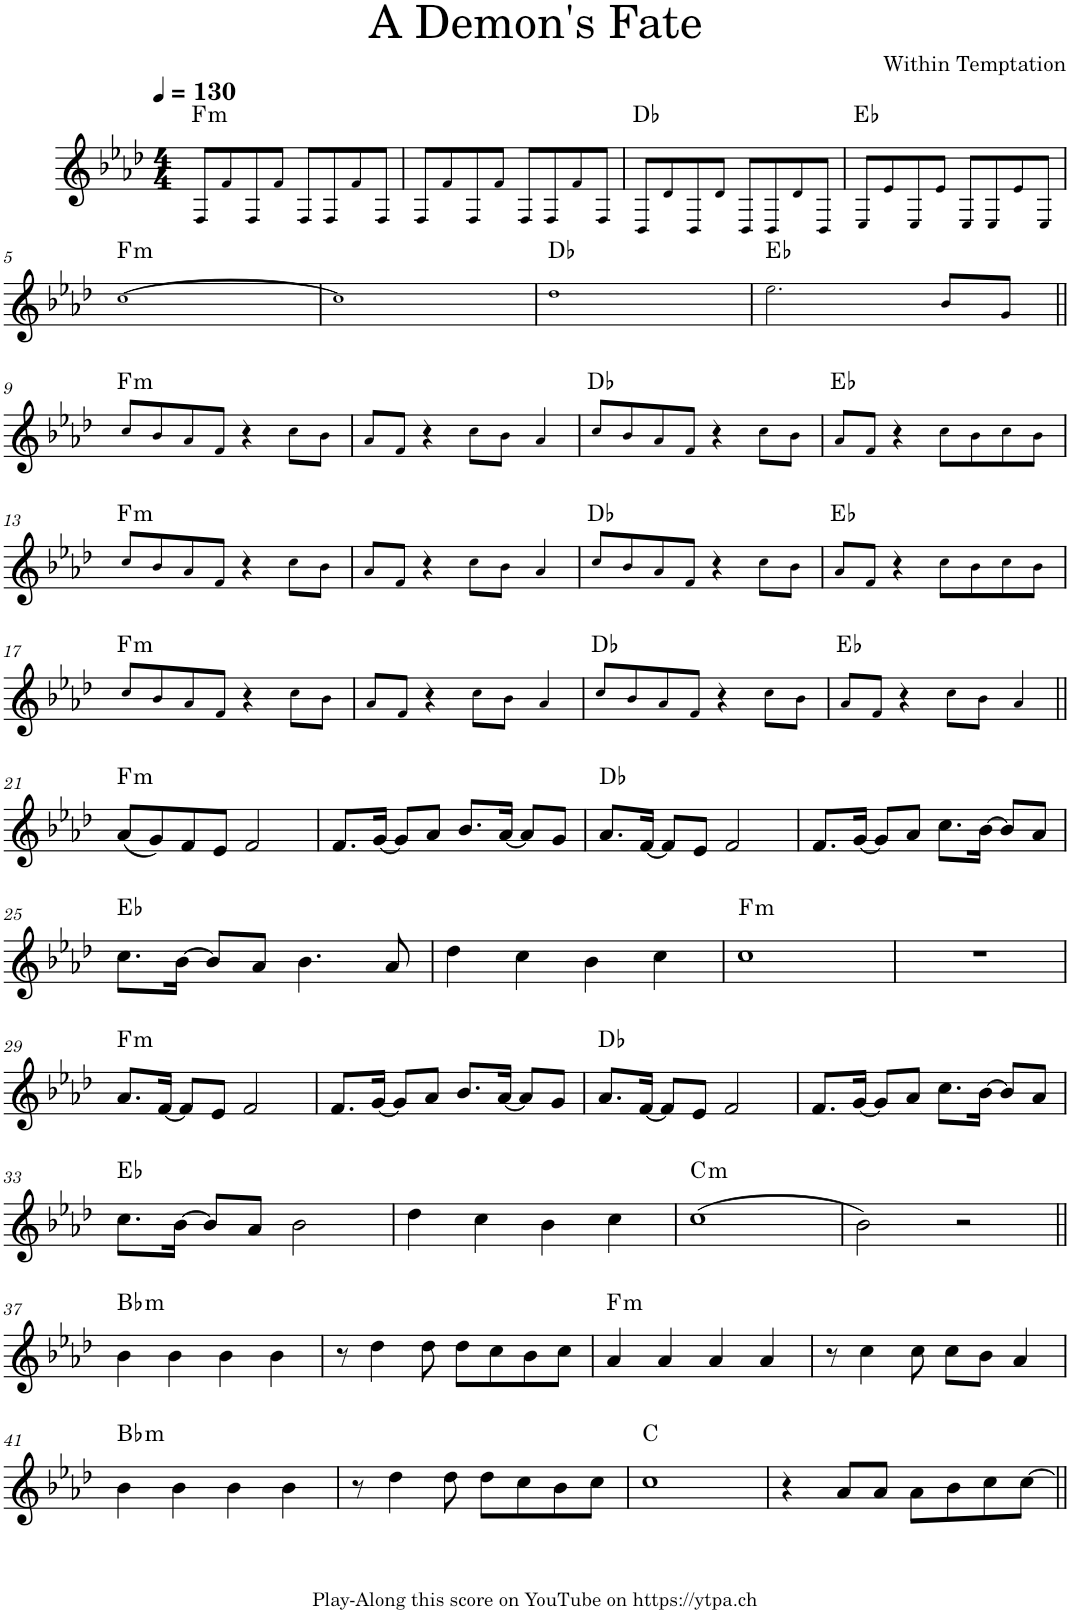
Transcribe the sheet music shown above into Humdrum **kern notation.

**kern	**harte
*part1	*part1
*staff1	*
*I"Piano	*
*I'Pno.	*
*clefG2	*
*k[b-e-a-d-]	*
*M4/4	*
*MM130	*
=1	=1
!	!LO:H:kt=m
8F!/L	F:min
8f!/	.
8F!/	.
8f!/J	.
8F!/L	.
8F!/	.
8f!/	.
8F!/J	.
=2	=2
8F!/L	.
8f!/	.
8F!/	.
8f!/J	.
8F!/L	.
8F!/	.
8f!/	.
8F!/J	.
=3	=3
8D-!/L	Db:maj
8d-!/	.
8D-!/	.
8d-!/J	.
8D-!/L	.
8D-!/	.
8d-!/	.
8D-!/J	.
=4	=4
8E-!/L	Eb:maj
8e-!/	.
8E-!/	.
8e-!/J	.
8E-!/L	.
8E-!/	.
8e-!/	.
8E-!/J	.
!!LO:LB:g=z
=5	=5
!	!LO:H:kt=m
[1cc!	F:min
=6	=6
1cc!]	.
=7	=7
1dd-!	Db:maj
=8	=8
2.ee-!\	Eb:maj
8b-!/L	.
8g!/J	.
!!LO:LB:g=z
=9||	=9||
!	!LO:H:kt=m
8cc!/L	F:min
8b-!/	.
8a-!/	.
8f!/J	.
4r	.
8cc!\L	.
8b-!\J	.
=10	=10
8a-!/L	.
8f!/J	.
4r	.
8cc!\L	.
8b-!\J	.
4a-!/	.
=11	=11
8cc!/L	Db:maj
8b-!/	.
8a-!/	.
8f!/J	.
4r	.
8cc!\L	.
8b-!\J	.
=12	=12
8a-!/L	Eb:maj
8f!/J	.
4r	.
8cc!\L	.
8b-!\	.
8cc!\	.
8b-!\J	.
!!LO:LB:g=z
=13	=13
!	!LO:H:kt=m
8cc!/L	F:min
8b-!/	.
8a-!/	.
8f!/J	.
4r	.
8cc!\L	.
8b-!\J	.
=14	=14
8a-!/L	.
8f!/J	.
4r	.
8cc!\L	.
8b-!\J	.
4a-!/	.
=15	=15
8cc!/L	Db:maj
8b-!/	.
8a-!/	.
8f!/J	.
4r	.
8cc!\L	.
8b-!\J	.
=16	=16
8a-!/L	Eb:maj
8f!/J	.
4r	.
8cc!\L	.
8b-!\	.
8cc!\	.
8b-!\J	.
!!LO:LB:g=z
=17	=17
!	!LO:H:kt=m
8cc!/L	F:min
8b-!/	.
8a-!/	.
8f!/J	.
4r	.
8cc!\L	.
8b-!\J	.
=18	=18
8a-!/L	.
8f!/J	.
4r	.
8cc!\L	.
8b-!\J	.
4a-!/	.
=19	=19
8cc!/L	Db:maj
8b-!/	.
8a-!/	.
8f!/J	.
4r	.
8cc!\L	.
8b-!\J	.
=20	=20
8a-!/L	Eb:maj
8f!/J	.
4r	.
8cc!\L	.
8b-!\J	.
4a-!/	.
!!LO:LB:g=z
=21||	=21||
!	!LO:H:kt=m
(8a-/L	F:min
8g/)	.
8f/	.
8e-/J	.
2f/	.
=22	=22
8.f/L	.
[16g/Jk	.
8g/L]	.
8a-/J	.
8.b-/L	.
[16a-/Jk	.
8a-/L]	.
8g/J	.
=23	=23
8.a-/L	Db:maj
[16f/Jk	.
8f/L]	.
8e-/J	.
2f/	.
=24	=24
8.f/L	.
[16g/Jk	.
8g/L]	.
8a-/J	.
8.cc\L	.
[16b-\Jk	.
8b-/L]	.
8a-/J	.
!!LO:LB:g=z
=25	=25
8.cc\L	Eb:maj
[16b-\Jk	.
8b-/L]	.
8a-/J	.
4.b-\	.
8a-/	.
=26	=26
4dd-\	.
4cc\	.
4b-\	.
4cc\	.
=27	=27
!	!LO:H:kt=m
1cc	F:min
=28	=28
1r	.
!!LO:LB:g=z
=29	=29
!	!LO:H:kt=m
8.a-/L	F:min
[16f/Jk	.
8f/L]	.
8e-/J	.
2f/	.
=30	=30
8.f/L	.
[16g/Jk	.
8g/L]	.
8a-/J	.
8.b-/L	.
[16a-/Jk	.
8a-/L]	.
8g/J	.
=31	=31
8.a-/L	Db:maj
[16f/Jk	.
8f/L]	.
8e-/J	.
2f/	.
=32	=32
8.f/L	.
[16g/Jk	.
8g/L]	.
8a-/J	.
8.cc\L	.
[16b-\Jk	.
8b-/L]	.
8a-/J	.
!!LO:LB:g=z
=33	=33
8.cc\L	Eb:maj
[16b-\Jk	.
8b-/L]	.
8a-/J	.
2b-\	.
=34	=34
4dd-\	.
4cc\	.
4b-\	.
4cc\	.
=35	=35
!	!LO:H:kt=m
(1cc	C:min
=36	=36
2b-\)	.
2r	.
!!LO:LB:g=z
=37||	=37||
!	!LO:H:kt=m
4b-\	Bb:min
4b-\	.
4b-\	.
4b-\	.
=38	=38
8r	.
4dd-\	.
8dd-\	.
8dd-\L	.
8cc\	.
8b-\	.
8cc\J	.
=39	=39
!	!LO:H:kt=m
4a-/	F:min
4a-/	.
4a-/	.
4a-/	.
=40	=40
8r	.
4cc\	.
8cc\	.
8cc\L	.
8b-\J	.
4a-/	.
!!LO:LB:g=z
=41	=41
!	!LO:H:kt=m
4b-\	Bb:min
4b-\	.
4b-\	.
4b-\	.
=42	=42
8r	.
4dd-\	.
8dd-\	.
8dd-\L	.
8cc\	.
8b-\	.
8cc\J	.
=43	=43
1cc	C:maj
=44	=44
4r	.
8a-/L	.
8a-/J	.
8a-\L	.
8b-\	.
8cc\	.
[8cc\J	.
=||	=||
*-	*-
